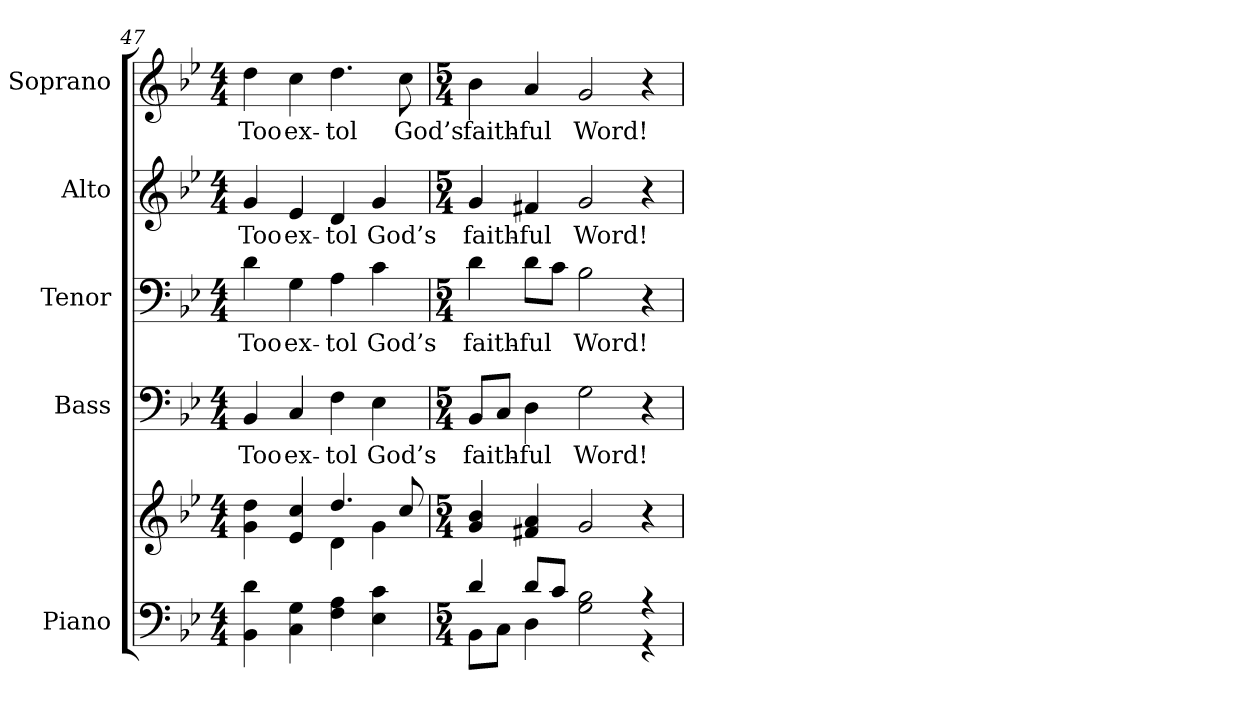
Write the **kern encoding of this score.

**kern	**kern	**kern	**text	**kern	**text	**kern	**text	**kern	**text
*part5	*part5	*part4	*part4	*part3	*part3	*part2	*part2	*part1	*part1
*staff6	*staff5	*staff4	*staff4	*staff3	*staff3	*staff2	*staff2	*staff1	*staff1
*I"Piano	*	*I"Bass	*	*I"Tenor	*	*I"Alto	*	*I"Soprano	*
*I'Pno.	*	*I'B.	*	*I'T.	*	*I'A.	*	*I'S.	*
*clefF4	*clefG2	*clefF4	*	*clefF4	*	*clefG2	*	*clefG2	*
*k[b-e-]	*k[b-e-]	*k[b-e-]	*	*k[b-e-]	*	*k[b-e-]	*	*k[b-e-]	*
*B-:	*B-:	*B-:	*	*B-:	*	*B-:	*	*B-:	*
*M4/4	*M4/4	*M4/4	*	*M4/4	*	*M4/4	*	*M4/4	*
=47	=47	=47	=47	=47	=47	=47	=47	=47	=47
*	*^	*	*	*	*	*	*	*	*
!	!	!	!	!LO:LY:b:color=#000000	!	!	!	!	!	!
!	!	!	!	!	!	!LO:LY:b:color=#000000	!	!	!	!
!	!	!	!	!	!	!	!	!LO:LY:b:color=#000000	!	!
!	!	!	!	!	!	!	!	!	!	!LO:LY:b:color=#000000
4BB-i\ 4di	4gi\ 4ddi	2ryy	4BB-i/	Too	4di\	Too	4gi/	Too	4ddi\	Too
!	!	!	!	!LO:LY:b:color=#000000	!	!	!	!	!	!
!	!	!	!	!	!	!LO:LY:b:color=#000000	!	!	!	!
!	!	!	!	!	!	!	!	!LO:LY:b:color=#000000	!	!
!	!	!	!	!	!	!	!	!	!	!LO:LY:b:color=#000000
4Ci\ 4Gi	4e-i/ 4cci	.	4Ci/	ex-	4Gi\	ex-	4e-i/	ex-	4cci\	ex-
!	!	!	!	!LO:LY:b:color=#000000	!	!	!	!	!	!
!	!	!	!	!	!	!LO:LY:b:color=#000000	!	!	!	!
!	!	!	!	!	!	!	!	!LO:LY:b:color=#000000	!	!
!	!	!	!	!	!	!	!	!	!	!LO:LY:b:color=#000000
4Fi\ 4Ai	4.ddi/	4di\	4Fi\	-tol	4Ai\	-tol	4di/	-tol	4.ddi\	-tol
!	!	!	!	!LO:LY:b:color=#000000	!	!	!	!	!	!
!	!	!	!	!	!	!LO:LY:b:color=#000000	!	!	!	!
!	!	!	!	!	!	!	!	!LO:LY:b:color=#000000	!	!
4E-i\ 4ci	.	4gi\	4E-i\	God’s	4ci\	God’s	4gi/	God’s	.	.
!	!	!	!	!	!	!	!	!	!	!LO:LY:b:color=#000000
.	8cci/	.	.	.	.	.	.	.	8cci\	God’s
*	*v	*v	*	*	*	*	*	*	*	*
=48	=48	=48	=48	=48	=48	=48	=48	=48	=48
*M5/4	*M5/4	*M5/4	*	*M5/4	*	*M5/4	*	*M5/4	*
*^	*	*	*	*	*	*	*	*	*
!	!	!	!	!LO:LY:b:color=#000000	!	!	!	!	!	!
!	!	!	!	!	!	!LO:LY:b:color=#000000	!	!	!	!
!	!	!	!	!	!	!	!	!LO:LY:b:color=#000000	!	!
!	!	!	!	!	!	!	!	!	!	!LO:LY:b:color=#000000
4di/	8BB-i\L	4gi/ 4b-i	8BB-i/L	faith-	4di\	faith-	4gi/	faith-	4b-i\	faith-
.	8Ci\J	.	8Ci/J	.	.	.	.	.	.	.
!	!	!	!	!LO:LY:b:color=#000000	!	!	!	!	!	!
!	!	!	!	!	!	!LO:LY:b:color=#000000	!	!	!	!
!	!	!	!	!	!	!	!	!LO:LY:b:color=#000000	!	!
!	!	!	!	!	!	!	!	!	!	!LO:LY:b:color=#000000
8di/L	4Di\	4f#Xi/ 4ai	4Di\	-ful	8di\L	-ful	4f#Xi/	-ful	4ai/	-ful
8ci/J	.	.	.	.	8ci\J	.	.	.	.	.
!	!	!	!	!LO:LY:b:color=#000000	!	!	!	!	!	!
!	!	!	!	!	!	!LO:LY:b:color=#000000	!	!	!	!
!	!	!	!	!	!	!	!	!LO:LY:b:color=#000000	!	!
!	!	!	!	!	!	!	!	!	!	!LO:LY:b:color=#000000
2Gi\ 2B-i	2ryy	2gi/	2Gi\	Word!	2B-i\	Word!	2gi/	Word!	2gi/	Word!
4r	4r	4r	4r	.	4r	.	4r	.	4r	.
*v	*v	*	*	*	*	*	*	*	*	*
=	=	=	=	=	=	=	=	=	=
*-	*-	*-	*-	*-	*-	*-	*-	*-	*-
